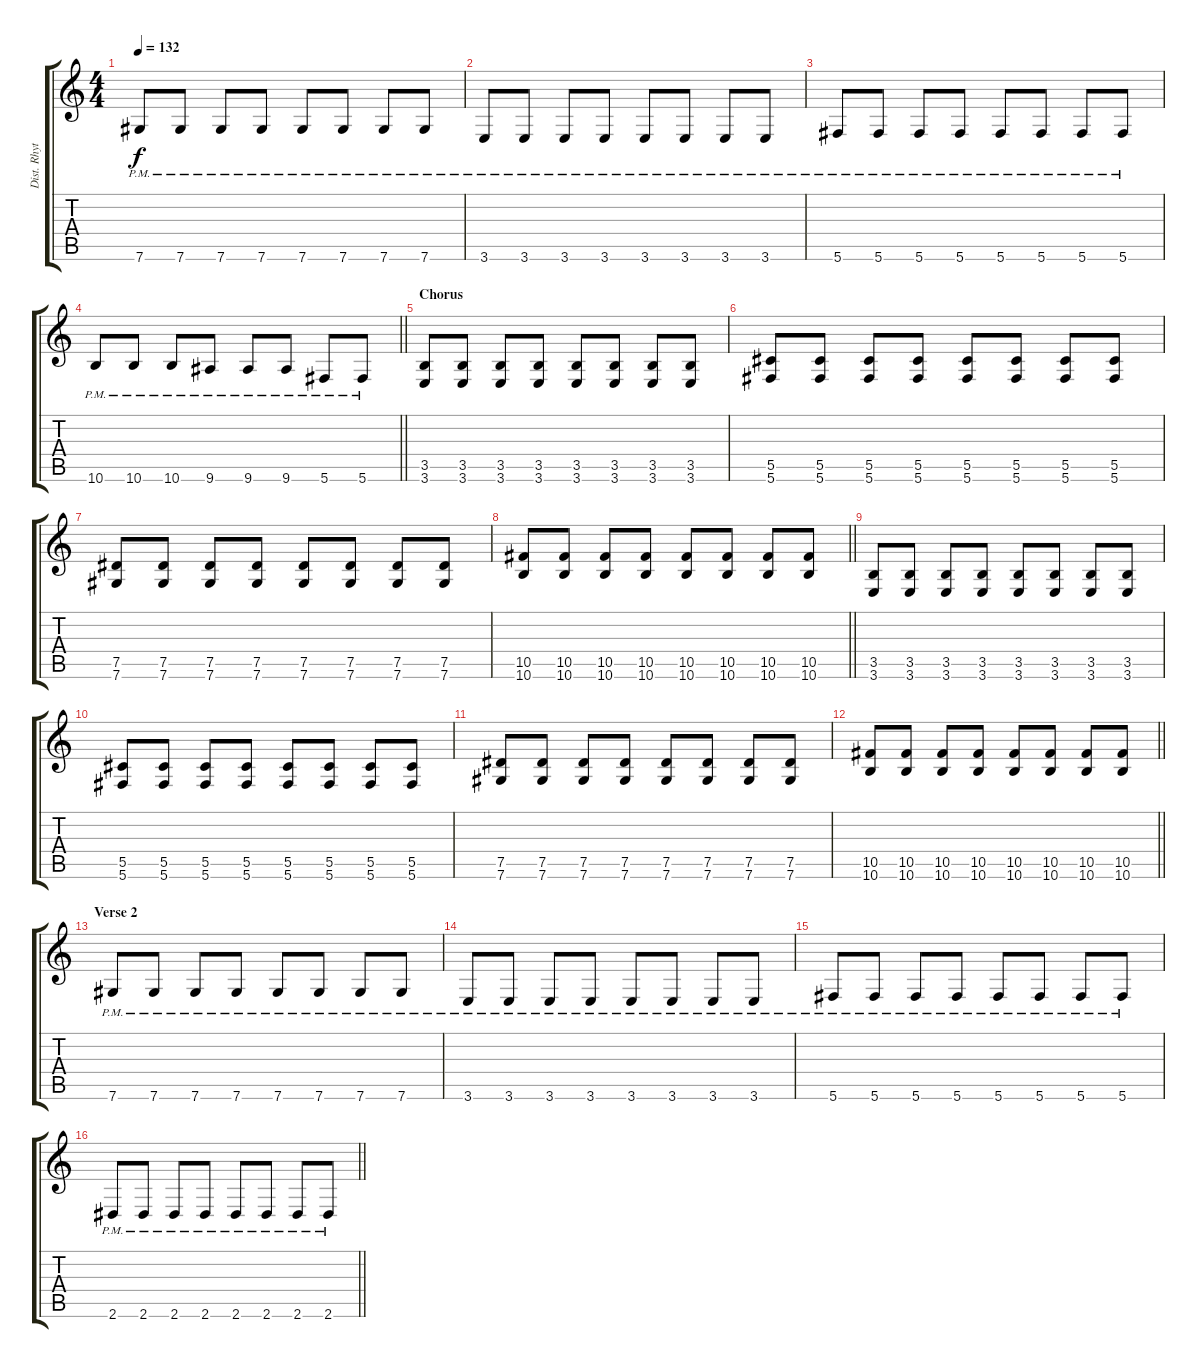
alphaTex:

\track ("Dist. Rhytm Guitar [R]" "Dist. Rhyt") {instrument distortionguitar}
\staff {score tabs}
\tuning (Eb4 Bb3 Gb3 Db3 Ab2 Db2) {hide}
\ts (4 4)
\tempo 132
\clef g2
\ks c
7.6{pm}.8{dy f} 7.6{pm}.8 7.6{pm}.8 7.6{pm}.8 7.6{pm}.8 7.6{pm}.8 7.6{pm}.8 7.6{pm}.8 |
3.6{pm}.8 3.6{pm}.8 3.6{pm}.8 3.6{pm}.8 3.6{pm}.8 3.6{pm}.8 3.6{pm}.8 3.6{pm}.8 |
5.6{pm}.8 5.6{pm}.8 5.6{pm}.8 5.6{pm}.8 5.6{pm}.8 5.6{pm}.8 5.6{pm}.8 5.6{pm}.8 |
\barLineRight lightlight
10.6{pm}.8 10.6{pm}.8 10.6{pm}.8 9.6{pm}.8 9.6{pm}.8 9.6{pm}.8 5.6{pm}.8 5.6{pm}.8 |
\section ("" "Chorus")
(3.5 3.6).8 (3.5 3.6).8 (3.5 3.6).8 (3.5 3.6).8 (3.5 3.6).8 (3.5 3.6).8 (3.5 3.6).8 (3.5 3.6).8 |
(5.5 5.6).8 (5.5 5.6).8 (5.5 5.6).8 (5.5 5.6).8 (5.5 5.6).8 (5.5 5.6).8 (5.5 5.6).8 (5.5 5.6).8 |
(7.5 7.6).8 (7.5 7.6).8 (7.5 7.6).8 (7.5 7.6).8 (7.5 7.6).8 (7.5 7.6).8 (7.5 7.6).8 (7.5 7.6).8 |
\barLineRight lightlight
(10.5 10.6).8 (10.5 10.6).8 (10.5 10.6).8 (10.5 10.6).8 (10.5 10.6).8 (10.5 10.6).8 (10.5 10.6).8 (10.5 10.6).8 |
(3.5 3.6).8 (3.5 3.6).8 (3.5 3.6).8 (3.5 3.6).8 (3.5 3.6).8 (3.5 3.6).8 (3.5 3.6).8 (3.5 3.6).8 |
(5.5 5.6).8 (5.5 5.6).8 (5.5 5.6).8 (5.5 5.6).8 (5.5 5.6).8 (5.5 5.6).8 (5.5 5.6).8 (5.5 5.6).8 |
(7.5 7.6).8 (7.5 7.6).8 (7.5 7.6).8 (7.5 7.6).8 (7.5 7.6).8 (7.5 7.6).8 (7.5 7.6).8 (7.5 7.6).8 |
\barLineRight lightlight
(10.5 10.6).8 (10.5 10.6).8 (10.5 10.6).8 (10.5 10.6).8 (10.5 10.6).8 (10.5 10.6).8 (10.5 10.6).8 (10.5 10.6).8 |
\section ("" "Verse 2")
7.6{pm}.8 7.6{pm}.8 7.6{pm}.8 7.6{pm}.8 7.6{pm}.8 7.6{pm}.8 7.6{pm}.8 7.6{pm}.8 |
3.6{pm}.8 3.6{pm}.8 3.6{pm}.8 3.6{pm}.8 3.6{pm}.8 3.6{pm}.8 3.6{pm}.8 3.6{pm}.8 |
5.6{pm}.8 5.6{pm}.8 5.6{pm}.8 5.6{pm}.8 5.6{pm}.8 5.6{pm}.8 5.6{pm}.8 5.6{pm}.8 |
\barLineRight lightlight
2.6{pm}.8 2.6{pm}.8 2.6{pm}.8 2.6{pm}.8 2.6{pm}.8 2.6{pm}.8 2.6{pm}.8 2.6{pm}.8
